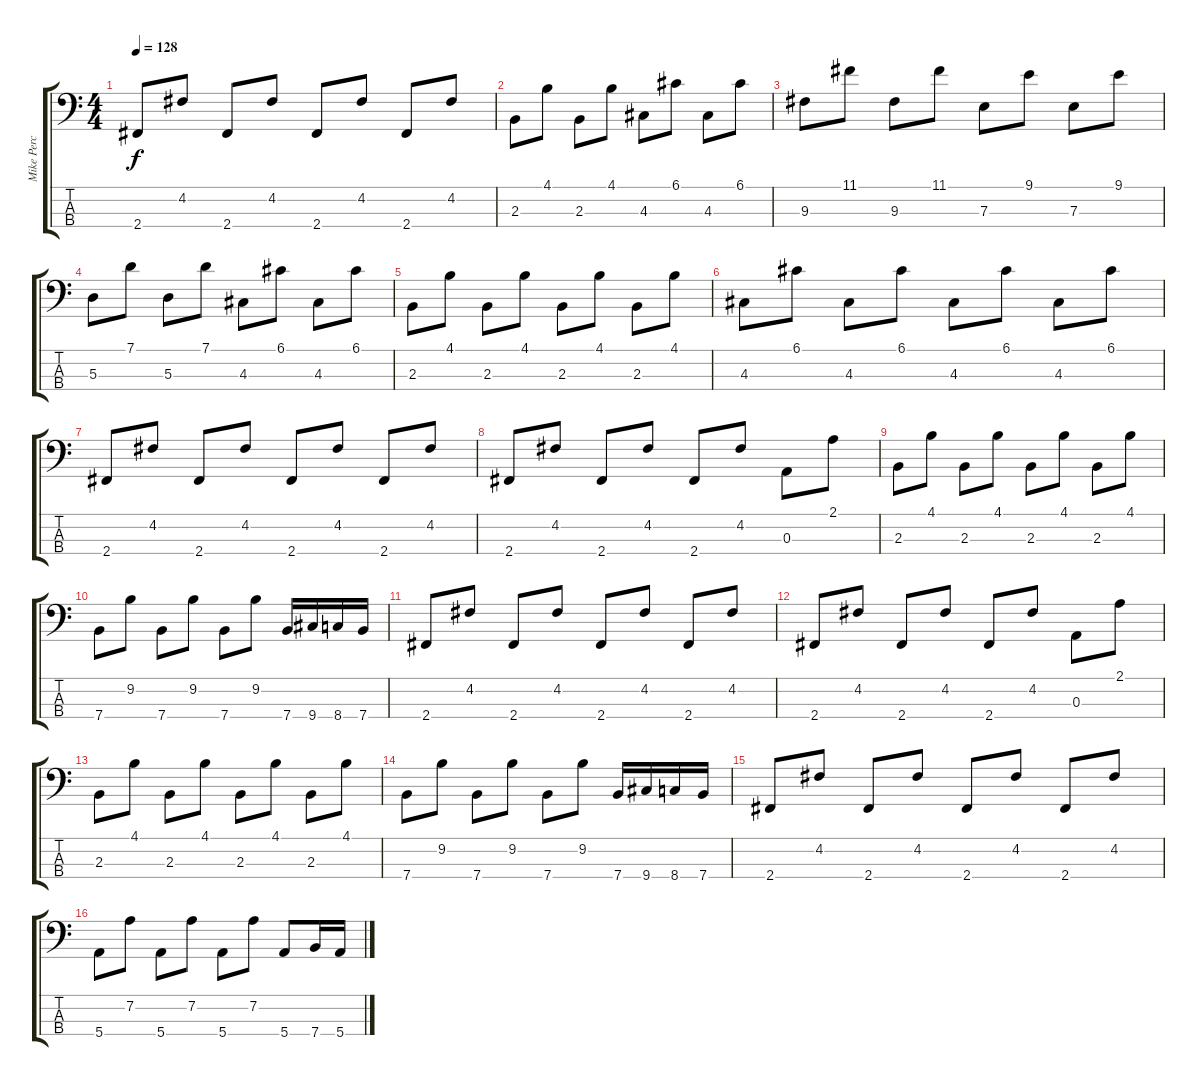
\track (" Mike Percy" " Mike Perc") {instrument electricbassfinger}
\staff {score tabs}
\tuning (G2 D2 A1 E1) {hide}
\ts (4 4)
\tempo 128
\clef f4
\ks c
2.4.8{dy f} 4.2.8 2.4.8 4.2.8 2.4.8 4.2.8 2.4.8 4.2.8 |
2.3.8 4.1.8 2.3.8 4.1.8 4.3.8 6.1.8 4.3.8 6.1.8 |
9.3.8 11.1.8 9.3.8 11.1.8 7.3.8 9.1.8 7.3.8 9.1.8 |
5.3.8 7.1.8 5.3.8 7.1.8 4.3.8 6.1.8 4.3.8 6.1.8 |
2.3.8 4.1.8 2.3.8 4.1.8 2.3.8 4.1.8 2.3.8 4.1.8 |
4.3.8 6.1.8 4.3.8 6.1.8 4.3.8 6.1.8 4.3.8 6.1.8 |
2.4.8 4.2.8 2.4.8 4.2.8 2.4.8 4.2.8 2.4.8 4.2.8 |
2.4.8 4.2.8 2.4.8 4.2.8 2.4.8 4.2.8 0.3.8 2.1.8 |
2.3.8 4.1.8 2.3.8 4.1.8 2.3.8 4.1.8 2.3.8 4.1.8 |
7.4.8 9.2.8 7.4.8 9.2.8 7.4.8 9.2.8 7.4.16 9.4.16 8.4.16 7.4.16 |
2.4.8 4.2.8 2.4.8 4.2.8 2.4.8 4.2.8 2.4.8 4.2.8 |
2.4.8 4.2.8 2.4.8 4.2.8 2.4.8 4.2.8 0.3.8 2.1.8 |
2.3.8 4.1.8 2.3.8 4.1.8 2.3.8 4.1.8 2.3.8 4.1.8 |
7.4.8 9.2.8 7.4.8 9.2.8 7.4.8 9.2.8 7.4.16 9.4.16 8.4.16 7.4.16 |
2.4.8 4.2.8 2.4.8 4.2.8 2.4.8 4.2.8 2.4.8 4.2.8 |
5.4.8 7.2.8 5.4.8 7.2.8 5.4.8 7.2.8 5.4.8 7.4.16 5.4.16
